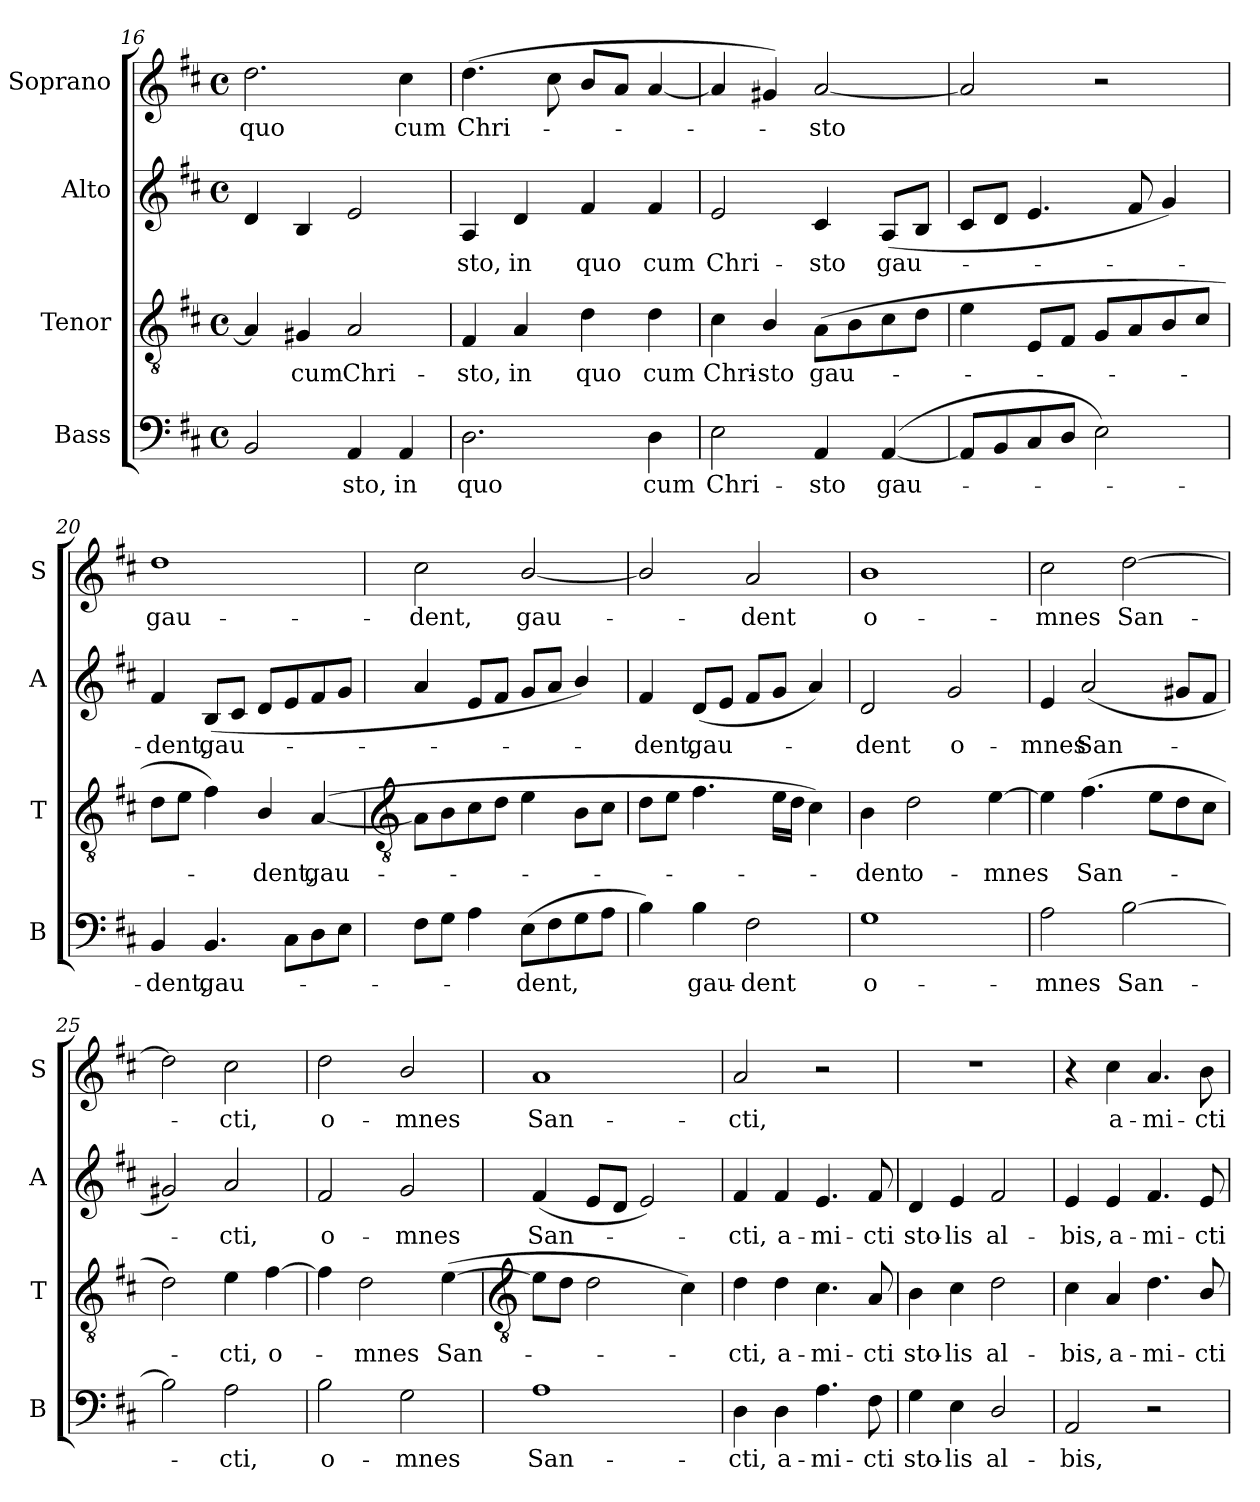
**kern	**text	**kern	**text	**kern	**text	**kern	**text
*part4	*part4	*part3	*part3	*part2	*part2	*part1	*part1
*staff4	*staff4	*staff3	*staff3	*staff2	*staff2	*staff1	*staff1
*I"Bass	*	*I"Tenor	*	*I"Alto	*	*I"Soprano	*
*I'B	*	*I'T	*	*I'A	*	*I'S	*
!!LO:LB:g=z
*clefF4	*	*clefGv2	*	*clefG2	*	*clefG2	*
*k[f#c#]	*	*k[f#c#]	*	*k[f#c#]	*	*k[f#c#]	*
*D:	*	*D:	*	*D:	*	*D:	*
*M4/4	*	*M4/4	*	*M4/4	*	*M4/4	*
*met(c)	*	*met(c)	*	*met(c)	*	*met(c)	*
=16	=16	=16	=16	=16	=16	=16	=16
!	!	!	!	!	!	!	!LO:LY:b
2BB	.	4A/]	.	4d	.	2.dd	quo
!	!	!	!LO:LY:b	!	!	!	!
.	.	4G#X	cum	4B	.	.	.
!	!LO:LY:b	!	!LO:LY:b	!	!	!	!
4AA	sto,	2A/	Chri-	2e	.	.	.
!	!LO:LY:b	!	!	!	!	!	!LO:LY:b
4AA	in	.	.	.	.	4cc#	cum
=17	=17	=17	=17	=17	=17	=17	=17
!	!LO:LY:b	!	!LO:LY:b	!	!LO:LY:b	!	!LO:LY:b
2.D	quo	4F#	-sto,	4A	sto,	(<4.dd	Chri-
!	!	!	!LO:LY:b	!	!LO:LY:b	!	!
.	.	4A	in	4d	in	.	.
.	.	.	.	.	.	8cc#	.
!	!	!	!LO:LY:b	!	!LO:LY:b	!	!
.	.	4d	quo	4f#	quo	8bL	.
.	.	.	.	.	.	8aJ	.
!	!LO:LY:b	!	!LO:LY:b	!	!LO:LY:b	!	!
4D	cum	4d	cum	4f#	cum	[4a/	.
=18	=18	=18	=18	=18	=18	=18	=18
!	!LO:LY:b	!	!LO:LY:b	!	!LO:LY:b	!	!
2E	Chri-	4c#	Chri-	2e	Chri-	4a/]	.
!	!	!	!LO:LY:b	!	!	!	!
.	.	4B/	-sto	.	.	4g#X)	.
!	!LO:LY:b	!	!LO:LY:b	!	!LO:LY:b	!	!LO:LY:b
4AA	-sto	(>8AL	gau-	4c#	-sto	[2a/	sto
.	.	8B	.	.	.	.	.
!	!LO:LY:b	!	!	!	!LO:LY:b	!	!
(<[4AA	gau-	8c#	.	(<8AL	gau-	.	.
.	.	8dJ	.	8BJ	.	.	.
=19	=19	=19	=19	=19	=19	=19	=19
8AAL]	.	4e	.	8c#L	.	2a/]	.
8BB	.	.	.	8dJ	.	.	.
8C#	.	8EL	.	4.e	.	.	.
8DJ	.	8F#J	.	.	.	.	.
2E)	.	8GL	.	.	.	2r	.
.	.	8A	.	8f#	.	.	.
.	.	8B	.	4g)	.	.	.
.	.	8c#J	.	.	.	.	.
=20	=20	=20	=20	=20	=20	=20	=20
!	!LO:LY:b	!	!	!	!LO:LY:b	!	!LO:LY:b
4BB	dent,	8dL	.	4f#	dent,	1dd	gau-
.	.	8eJ	.	.	.	.	.
!	!LO:LY:b	!	!	!	!LO:LY:b	!	!
4.BB	gau-	4f#)	.	(<8BL	gau-	.	.
.	.	.	.	8c#J	.	.	.
!	!	!	!LO:LY:b	!	!	!	!
.	.	4B/	dent,	8dL	.	.	.
8C#L	.	.	.	8e	.	.	.
!	!	!	!LO:LY:b	!	!	!	!
8D	.	(>[4A	gau-	8f#	.	.	.
8EJ	.	.	.	8gJ	.	.	.
!!LO:LB:g=z
=21	=21	=21	=21	=21	=21	=21	=21
*	*	*clefGv2	*	*	*	*	*
!	!	!	!	!	!	!	!LO:LY:b
8F#L	.	8AL]	.	4a/	.	2cc#	-dent,
8GJ	.	8B	.	.	.	.	.
4A	.	8c#	.	8eL	.	.	.
.	.	8dJ	.	8f#J	.	.	.
!	!LO:LY:b	!	!	!	!	!	!LO:LY:b
(>8EL	dent,	4e	.	8gL	.	[2b/	gau-
8F#	.	.	.	8aJ	.	.	.
8G	.	8BL	.	4b/)	.	.	.
8AJ	.	8c#J	.	.	.	.	.
=22	=22	=22	=22	=22	=22	=22	=22
!	!	!	!	!	!LO:LY:b	!	!
4B)	.	8dL	.	4f#	dent,	2b/]	.
.	.	8eJ	.	.	.	.	.
!	!LO:LY:b	!	!	!	!LO:LY:b	!	!
4B	gau-	4.f#	.	(<8dL	gau-	.	.
.	.	.	.	8eJ	.	.	.
!	!LO:LY:b	!	!	!	!	!	!LO:LY:b
2F#	-dent	.	.	8f#L	.	2a	dent
.	.	16eLL	.	8gJ	.	.	.
.	.	16dJJ	.	.	.	.	.
.	.	4c#)	.	4a/)	.	.	.
=23	=23	=23	=23	=23	=23	=23	=23
!	!LO:LY:b	!	!LO:LY:b	!	!LO:LY:b	!	!LO:LY:b
1G	o-	4B	dent	2d	dent	1b	o-
!	!	!	!LO:LY:b	!	!	!	!
.	.	2d	o-	.	.	.	.
!	!	!	!	!	!LO:LY:b	!	!
.	.	.	.	2g	o-	.	.
!	!	!	!LO:LY:b	!	!	!	!
.	.	[4e	-mnes	.	.	.	.
=24	=24	=24	=24	=24	=24	=24	=24
!	!LO:LY:b	!	!	!	!LO:LY:b	!	!LO:LY:b
2A	-mnes	4e]	.	4e	-mnes	2cc#	-mnes
!	!	!	!LO:LY:b	!	!LO:LY:b	!	!
.	.	(>4.f#	San-	(<2a/	San-	.	.
!	!LO:LY:b	!	!	!	!	!	!LO:LY:b
[2B	San-	.	.	.	.	[2dd	San-
.	.	8eL	.	.	.	.	.
.	.	8d	.	8g#XL	.	.	.
.	.	8c#J	.	8f#J	.	.	.
=25	=25	=25	=25	=25	=25	=25	=25
2B]	.	2d)	.	2g#X)	.	2dd]	.
!	!LO:LY:b	!	!LO:LY:b	!	!LO:LY:b	!	!LO:LY:b
2A	cti,	4e	cti,	2a/	cti,	2cc#	cti,
!	!	!	!LO:LY:b	!	!	!	!
.	.	[4f#	o-	.	.	.	.
=26	=26	=26	=26	=26	=26	=26	=26
!	!LO:LY:b	!	!	!	!LO:LY:b	!	!LO:LY:b
2B	o-	4f#]	.	2f#	o-	2dd	o-
!	!	!	!LO:LY:b	!	!	!	!
.	.	2d	mnes	.	.	.	.
!	!LO:LY:b	!	!	!	!LO:LY:b	!	!LO:LY:b
2G	-mnes	.	.	2g	-mnes	2b/	-mnes
!	!	!	!LO:LY:b	!	!	!	!
.	.	(>[4e	San-	.	.	.	.
!!LO:LB:g=z
=27	=27	=27	=27	=27	=27	=27	=27
*	*	*clefGv2	*	*	*	*	*
!	!LO:LY:b	!	!	!	!LO:LY:b	!	!LO:LY:b
1A	San-	8eL]	.	(<4f#	San-	1a	San-
.	.	8dJ	.	.	.	.	.
.	.	2d	.	8eL	.	.	.
.	.	.	.	8dJ	.	.	.
.	.	.	.	2e)	.	.	.
.	.	4c#)	.	.	.	.	.
=28	=28	=28	=28	=28	=28	=28	=28
!	!LO:LY:b	!	!LO:LY:b	!	!LO:LY:b	!	!LO:LY:b
4D	cti,	4d	cti,	4f#	cti,	2a/	-cti,
!	!LO:LY:b	!	!LO:LY:b	!	!LO:LY:b	!	!
4D	a-	4d	a-	4f#	a-	.	.
!	!LO:LY:b	!	!LO:LY:b	!	!LO:LY:b	!	!
4.A	-mi-	4.c#	-mi-	4.e	-mi-	2r	.
!	!LO:LY:b	!	!LO:LY:b	!	!LO:LY:b	!	!
8F#	-cti	8A	-cti	8f#	-cti	.	.
=29	=29	=29	=29	=29	=29	=29	=29
!	!LO:LY:b	!	!LO:LY:b	!	!LO:LY:b	!	!
4G	sto-	4B	sto-	4d	sto-	1r	.
!	!LO:LY:b	!	!LO:LY:b	!	!LO:LY:b	!	!
4E	-lis	4c#	-lis	4e	-lis	.	.
!	!LO:LY:b	!	!LO:LY:b	!	!LO:LY:b	!	!
2D/	al-	2d	al-	2f#	al-	.	.
=30	=30	=30	=30	=30	=30	=30	=30
!	!LO:LY:b	!	!LO:LY:b	!	!LO:LY:b	!	!
2AA	-bis,	4c#	-bis,	4e	-bis,	4r	.
!	!	!	!LO:LY:b	!	!LO:LY:b	!	!LO:LY:b
.	.	4A	a-	4e	a-	4cc#	a-
!	!	!	!LO:LY:b	!	!LO:LY:b	!	!LO:LY:b
2r	.	4.d	-mi-	4.f#	-mi-	4.a	-mi-
!	!	!	!LO:LY:b	!	!LO:LY:b	!	!LO:LY:b
.	.	8B/	-cti	8e	-cti	8b	-cti
=	=	=	=	=	=	=	=
*-	*-	*-	*-	*-	*-	*-	*-
